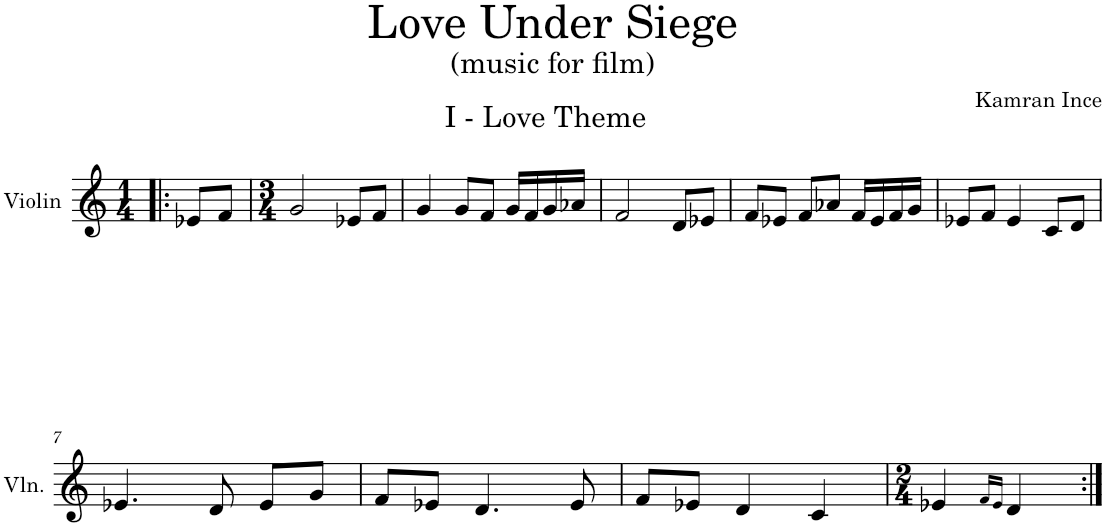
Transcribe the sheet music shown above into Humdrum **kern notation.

**kern
*part1
*staff1
*I"Violin
*I'Vln.
*clefG2
*k[]
*M1/4
=1!|:
8e-X/L
8f/J
=2
*M3/4
2g/
8e-X/L
8f/J
=3
4g/
8g/L
8f/J
16g/LL
16f/
16g/
16a-X/JJ
=4
2f/
8d/L
8e-X/J
=5
8f/L
8e-X/J
8f/L
8a-X/J
16f/LL
16e-/
16f/
16g/JJ
=6
8e-X/L
8f/J
4e-/
8c/L
8d/J
!!LO:LB:g=z
=7
4.e-X/
8d/
8e-/L
8g/J
=8
8f/L
8e-X/J
4.d/
8e-/
=9
8f/L
8e-X/J
4d/
4c/
=10
*M2/4
4e-X/
16qf/LL
16qe-/JJ
4d/
=:|!
*-
